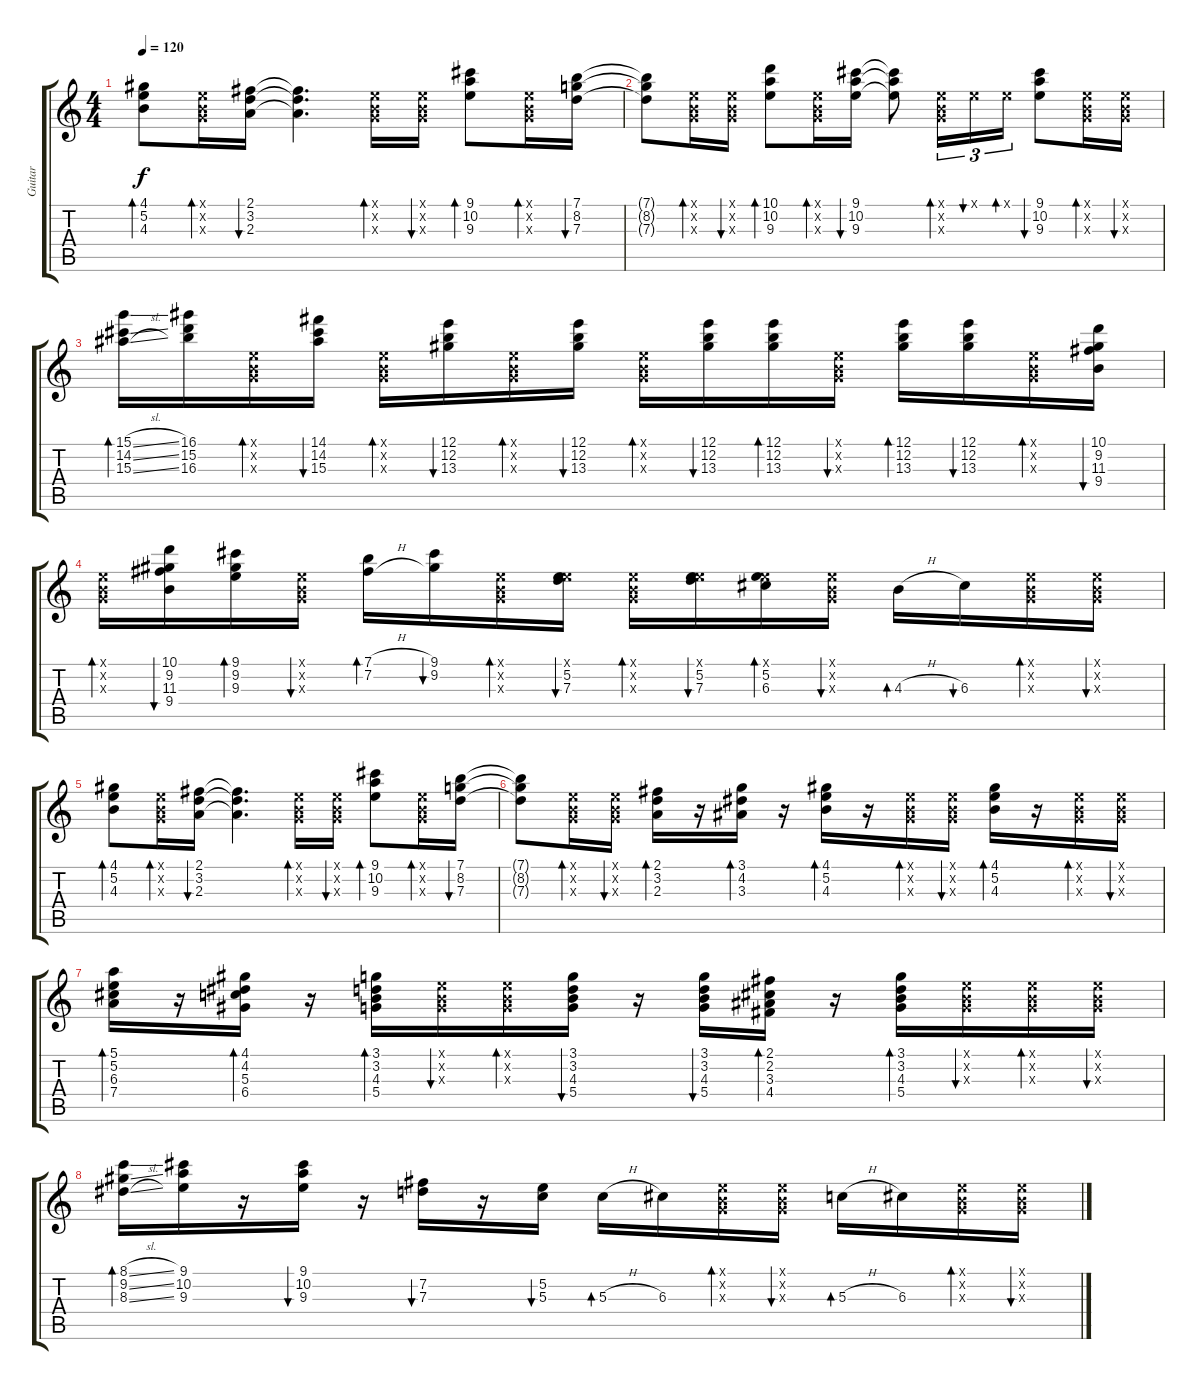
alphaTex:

\track ("Guitar" "Guitar") {instrument acousticguitarsteel}
\staff {score tabs}
\tuning (E4 B3 G3 D3 A2 E2) {hide}
\ts (4 4)
\tempo 120
\clef g2
\ks c
(4.1 5.2 4.3).8{bd 60 dy f} (0.1{x} 0.2{x} 0.3{x}).16{bd 60} (2.1 3.2 2.3).16{bu 60} (2.1{t} 3.2{t} 2.3{t}).4{d} (0.1{x} 0.2{x} 0.3{x}).16{bd 60} (0.1{x} 0.2{x} 0.3{x}).16{bu 60} (9.1 10.2 9.3).8{bd 60} (0.1{x} 0.2{x} 0.3{x}).16{bd 60} (7.1 8.2 7.3).16{bu 60} |
(7.1{t} 8.2{t} 7.3{t}).8 (0.1{x} 0.2{x} 0.3{x}).16{bd 60} (0.1{x} 0.2{x} 0.3{x}).16{bu 60} (10.1 10.2 9.3).8{bd 60} (0.1{x} 0.2{x} 0.3{x}).16{bd 60} (9.1 10.2 9.3).16{bu 60} (9.1{t} 10.2{t} 9.3{t}).8 (0.1{x} 0.2{x} 0.3{x}).16{tu (3 2) bd 60} 0.1{x}.16{tu (3 2) bu 60} 0.1{x}.16{tu (3 2) bd 60} (9.1 10.2 9.3).8{bu 60} (0.1{x} 0.2{x} 0.3{x}).16{bd 60} (0.1{x} 0.2{x} 0.3{x}).16{bu 60} |
(15.1{sl} 14.2{sl} 15.3{sl}).16{bd 60} (16.1 15.2 16.3).16 (0.1{x} 0.2{x} 0.3{x}).16{bd 60} (14.1 14.2 15.3).16{bu 60} (0.1{x} 0.2{x} 0.3{x}).16{bd 60} (12.1 12.2 13.3).16{bu 60} (0.1{x} 0.2{x} 0.3{x}).16{bd 60} (12.1 12.2 13.3).16{bu 60} (0.1{x} 0.2{x} 0.3{x}).16{bd 60} (12.1 12.2 13.3).16{bu 60} (12.1 12.2 13.3).16{bd 60} (0.1{x} 0.2{x} 0.3{x}).16{bu 60} (12.1 12.2 13.3).16{bd 60} (12.1 12.2 13.3).16{bu 60} (0.1{x} 0.2{x} 0.3{x}).16{bd 60} (10.1 9.2 11.3 9.4).16{bu 60} |
(0.1{x} 0.2{x} 0.3{x}).16{bd 60} (10.1 9.2 11.3 9.4).16{bu 60} (9.1 9.2 9.3).16{bd 60} (0.1{x} 0.2{x} 0.3{x}).16{bu 60} (7.1{h} 7.2{h}).16{bd 60} (9.1 9.2).16{bu 60} (0.1{x} 0.2{x} 0.3{x}).16{bd 60} (0.1{x} 5.2 7.3).16{bu 60} (0.1{x} 0.2{x} 0.3{x}).16{bd 60} (0.1{x} 5.2 7.3).16{bu 60} (0.1{x} 5.2 6.3).16{bd 60} (0.1{x} 0.2{x} 0.3{x}).16{bu 60} 4.3{h}.16{bd 60} 6.3.16{bu 60} (0.1{x} 0.2{x} 0.3{x}).16{bd 60} (0.1{x} 0.2{x} 0.3{x}).16{bu 60} |
(4.1 5.2 4.3).8{bd 60} (0.1{x} 0.2{x} 0.3{x}).16{bd 60} (2.1 3.2 2.3).16{bu 60} (2.1{t} 3.2{t} 2.3{t}).4{d} (0.1{x} 0.2{x} 0.3{x}).16{bd 60} (0.1{x} 0.2{x} 0.3{x}).16{bu 60} (9.1 10.2 9.3).8{bd 60} (0.1{x} 0.2{x} 0.3{x}).16{bd 60} (7.1 8.2 7.3).16{bu 60} |
(7.1{t} 8.2{t} 7.3{t}).8 (0.1{x} 0.2{x} 0.3{x}).16{bd 60} (0.1{x} 0.2{x} 0.3{x}).16{bu 60} (2.1 3.2 2.3).16{bd 60} r.16 (3.1 4.2 3.3).16{bd 60} r.16 (4.1 5.2 4.3).16{bd 60} r.16 (0.1{x} 0.2{x} 0.3{x}).16{bd 60} (0.1{x} 0.2{x} 0.3{x}).16{bu 60} (4.1 5.2 4.3).16{bd 60} r.16 (0.1{x} 0.2{x} 0.3{x}).16{bd 60} (0.1{x} 0.2{x} 0.3{x}).16{bu 60} |
(5.1 5.2 6.3 7.4).16{bd 30} r.16 (4.1 4.2 5.3 6.4).16{bd 30} r.16 (3.1 3.2 4.3 5.4).16{bd 30} (0.1{x} 0.2{x} 0.3{x}).16{bu 30} (0.1{x} 0.2{x} 0.3{x}).16{bd 30} (3.1 3.2 4.3 5.4).16{bu 30} r.16 (3.1 3.2 4.3 5.4).16{bu 30} (2.1 2.2 3.3 4.4).16{bd 30} r.16 (3.1 3.2 4.3 5.4).16{bd 30} (0.1{x} 0.2{x} 0.3{x}).16{bu 30} (0.1{x} 0.2{x} 0.3{x}).16{bd 30} (0.1{x} 0.2{x} 0.3{x}).16{bu 30} |
(8.1{sl} 9.2{sl} 8.3{sl}).16{bd 30} (9.1 10.2 9.3).16 r.16 (9.1 10.2 9.3).16{bu 30} r.16 (7.2 7.3).16{bu 30} r.16 (5.2 5.3).16{bu 30} 5.3{h}.16{bd 30} 6.3.16 (0.1{x} 0.2{x} 0.3{x}).16{bd 30} (0.1{x} 0.2{x} 0.3{x}).16{bu 30} 5.3{h}.16{bd 30} 6.3.16 (0.1{x} 0.2{x} 0.3{x}).16{bd 30} (0.1{x} 0.2{x} 0.3{x}).16{bu 30}
